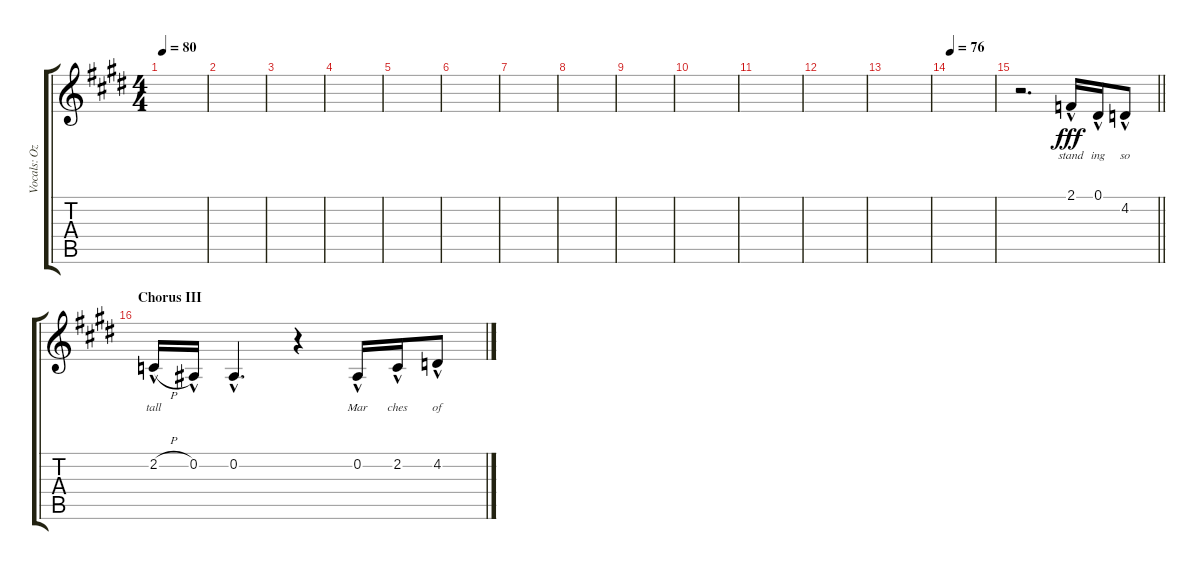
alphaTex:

\track ("Vocals: Ozzy" "Vocals: Oz") {instrument lead2sawtooth}
\staff {score tabs}
\tuning (Eb4 Bb3 Gb3 Db3 Ab2 Eb2) {hide}
\ts (4 4)
\tempo 80
\clef g2
\ks e
|
|
|
|
|
|
|
|
|
|
|
|
|
\tempo 76
|
\barLineRight lightlight
r.2{d} 2.1{hac}.16{lyrics (0 "stand") lyrics (1 "") lyrics (2 "") lyrics (3 "") lyrics (4 "") dy fff} 0.1{hac}.16{lyrics (0 "ing") lyrics (1 "") lyrics (2 "") lyrics (3 "") lyrics (4 "")} 4.2{hac}.8{lyrics (0 "so") lyrics (1 "") lyrics (2 "") lyrics (3 "") lyrics (4 "")} |
\section ("" "Chorus III")
2.2{h hac}.16{lyrics (0 "tall") lyrics (1 "") lyrics (2 "") lyrics (3 "") lyrics (4 "")} 0.2{hac}.16{lyrics (0 "") lyrics (1 "") lyrics (2 "") lyrics (3 "") lyrics (4 "")} 0.2{hac}.4{d lyrics (0 "") lyrics (1 "") lyrics (2 "") lyrics (3 "") lyrics (4 "")} r.4 0.2{hac}.16{lyrics (0 "Mar") lyrics (1 "") lyrics (2 "") lyrics (3 "") lyrics (4 "")} 2.2{hac}.16{lyrics (0 "ches") lyrics (1 "") lyrics (2 "") lyrics (3 "") lyrics (4 "")} 4.2{hac}.8{lyrics (0 "of") lyrics (1 "") lyrics (2 "") lyrics (3 "") lyrics (4 "")}
